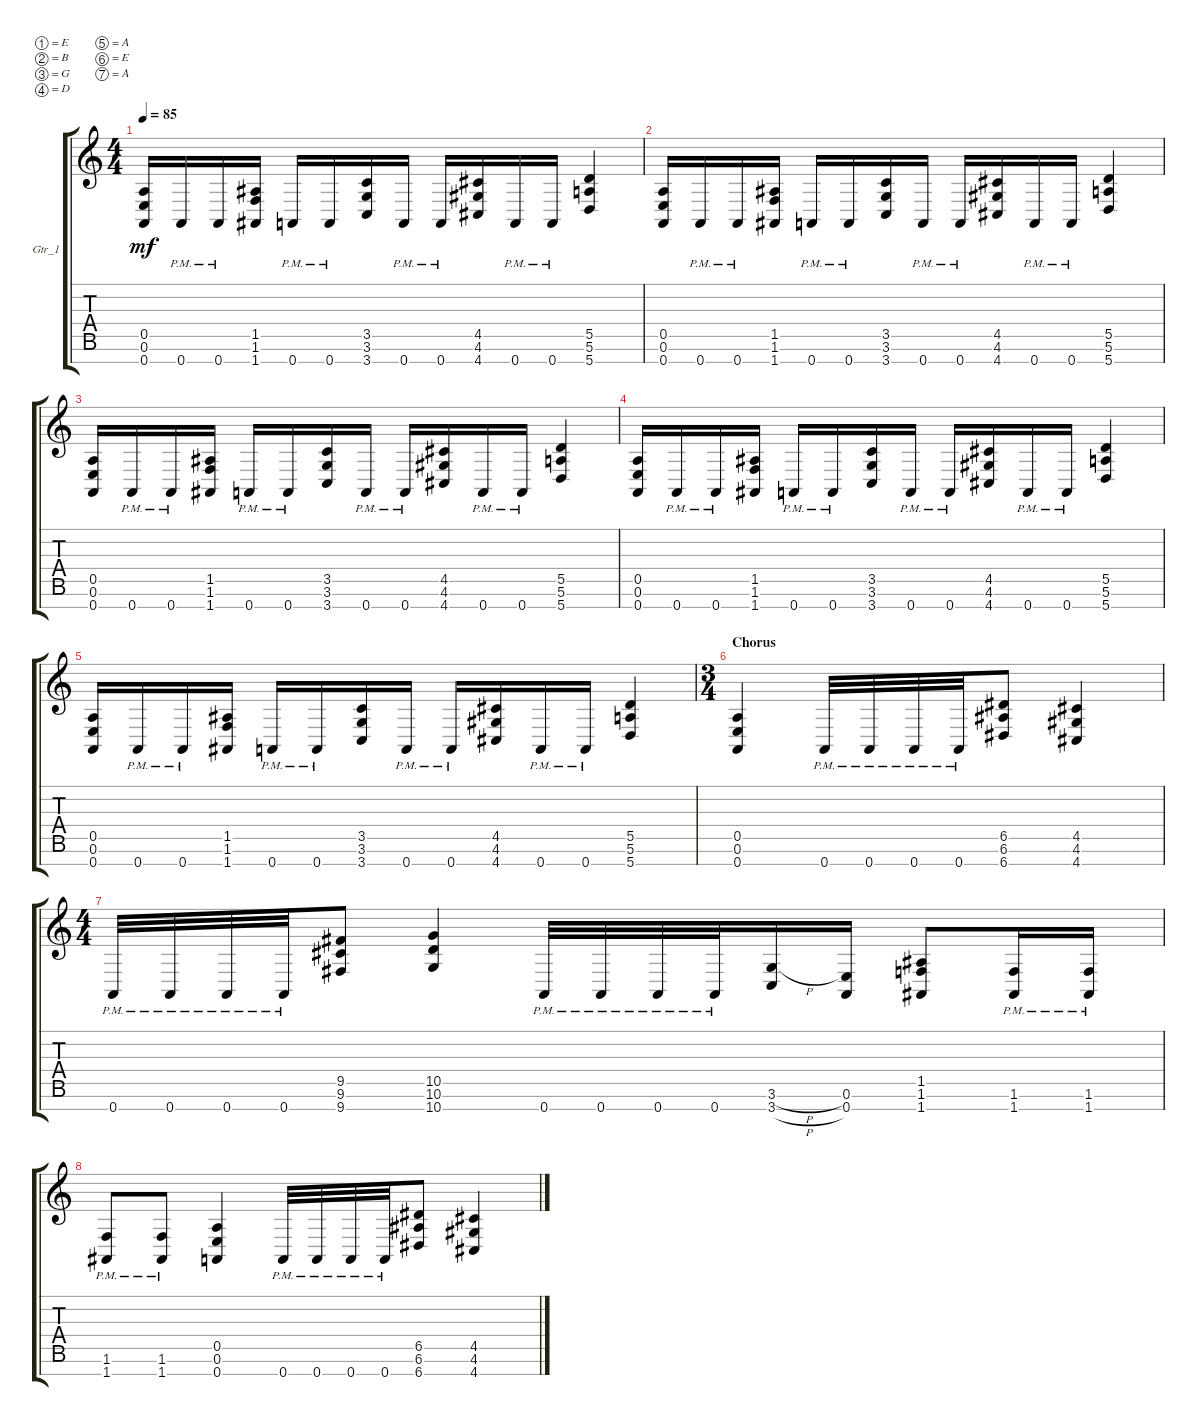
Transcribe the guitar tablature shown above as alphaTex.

\defaultSystemsLayout 4
\bracketExtendMode groupsimilarinstruments
\firstSystemTrackNameOrientation horizontal
\otherSystemsTrackNameOrientation horizontal
\track ("Guitar_Left" "Gtr_1") {instrument distortionguitar}
\staff {score tabs}
\tuning (E4 B3 G3 D3 A2 E2 A1)
\ts (4 4)
\tempo 85
\clef g2
\ks c
(0.7 0.6 0.5).16{dy mf} 0.7{pm}.16 0.7{pm}.16 (1.7 1.6 1.5).16 0.7{pm}.16 0.7{pm}.16 (3.7 3.6 3.5).16 0.7{pm}.16 0.7{pm}.16 (4.7 4.6 4.5).16 0.7{pm}.16 0.7{pm}.16 (5.7 5.6 5.5).4 |
(0.7 0.6 0.5).16 0.7{pm}.16 0.7{pm}.16 (1.7 1.6 1.5).16 0.7{pm}.16 0.7{pm}.16 (3.7 3.6 3.5).16 0.7{pm}.16 0.7{pm}.16 (4.7 4.6 4.5).16 0.7{pm}.16 0.7{pm}.16 (5.7 5.6 5.5).4 |
(0.7 0.6 0.5).16 0.7{pm}.16 0.7{pm}.16 (1.7 1.6 1.5).16 0.7{pm}.16 0.7{pm}.16 (3.7 3.6 3.5).16 0.7{pm}.16 0.7{pm}.16 (4.7 4.6 4.5).16 0.7{pm}.16 0.7{pm}.16 (5.7 5.6 5.5).4 |
(0.7 0.6 0.5).16 0.7{pm}.16 0.7{pm}.16 (1.7 1.6 1.5).16 0.7{pm}.16 0.7{pm}.16 (3.7 3.6 3.5).16 0.7{pm}.16 0.7{pm}.16 (4.7 4.6 4.5).16 0.7{pm}.16 0.7{pm}.16 (5.7 5.6 5.5).4 |
\scale
0.512321 (0.7 0.6 0.5).16 0.7{pm}.16 0.7{pm}.16 (1.7 1.6 1.5).16 0.7{pm}.16 0.7{pm}.16 (3.7 3.6 3.5).16 0.7{pm}.16 0.7{pm}.16 (4.7 4.6 4.5).16 0.7{pm}.16 0.7{pm}.16 (5.7 5.6 5.5).4 |
\ts (3 4)
\section ("" "Chorus")
\scale
0.487603 (0.7 0.6 0.5).4 0.7{pm}.32 0.7{pm}.32 0.7{pm}.32 0.7{pm}.32 (6.7 6.6 6.5).8 (4.7 4.6 4.5).4 |
\ts (4 4)
\scale
0.540757 0.7{pm}.32 0.7{pm}.32 0.7{pm}.32 0.7{pm}.32 (9.7 9.6 9.5).8 (10.7 10.6 10.5).4 0.7{pm}.32 0.7{pm}.32 0.7{pm}.32 0.7{pm}.32 (3.7{h} 3.6{h}).16 (0.7 0.6).16 (1.7 1.6 1.5).8 (1.7{pm} 1.6{pm}).16 (1.7{pm} 1.6{pm}).16 |
\scale
0.459215 (1.7{pm} 1.6{pm}).8 (1.7{pm} 1.6{pm}).8 (0.7 0.6 0.5).4 0.7{pm}.32 0.7{pm}.32 0.7{pm}.32 0.7{pm}.32 (6.7 6.6 6.5).8 (4.7 4.6 4.5).4
